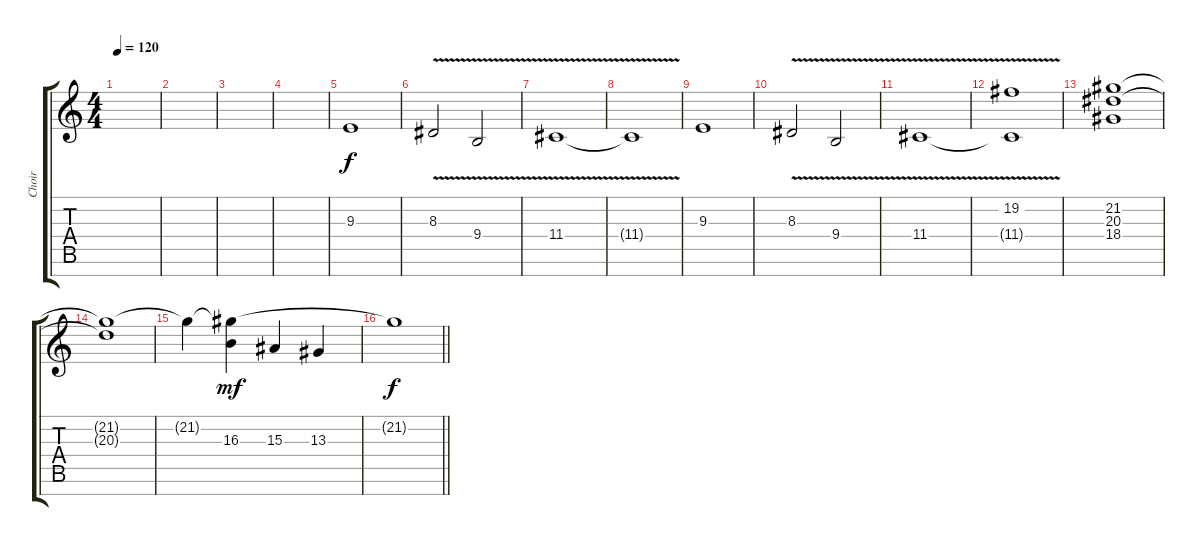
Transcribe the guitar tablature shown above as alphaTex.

\track ("Choir" "Choir") {instrument choiraahs}
\staff {score tabs}
\tuning (E4 B3 G3 D3 A2 E2 B1) {hide}
\ts (4 4)
\tempo 120
\clef g2
\ks c
|
|
|
|
9.3.1 |
8.3{v}.2 9.4{v}.2 |
11.4{v}.1 |
11.4{t}.1 |
9.3.1 |
8.3{v}.2 9.4{v}.2 |
11.4{v}.1 |
(19.2 11.4{t}).1 |
(21.2 20.3 18.4).1 |
(21.2{t} 20.3{t}).1 |
21.2{t}.4 (21.2{t} 16.3).4{dy mf} 15.3.4 13.3.4 |
\barLineRight lightlight
21.2{t}.1{dy f}
